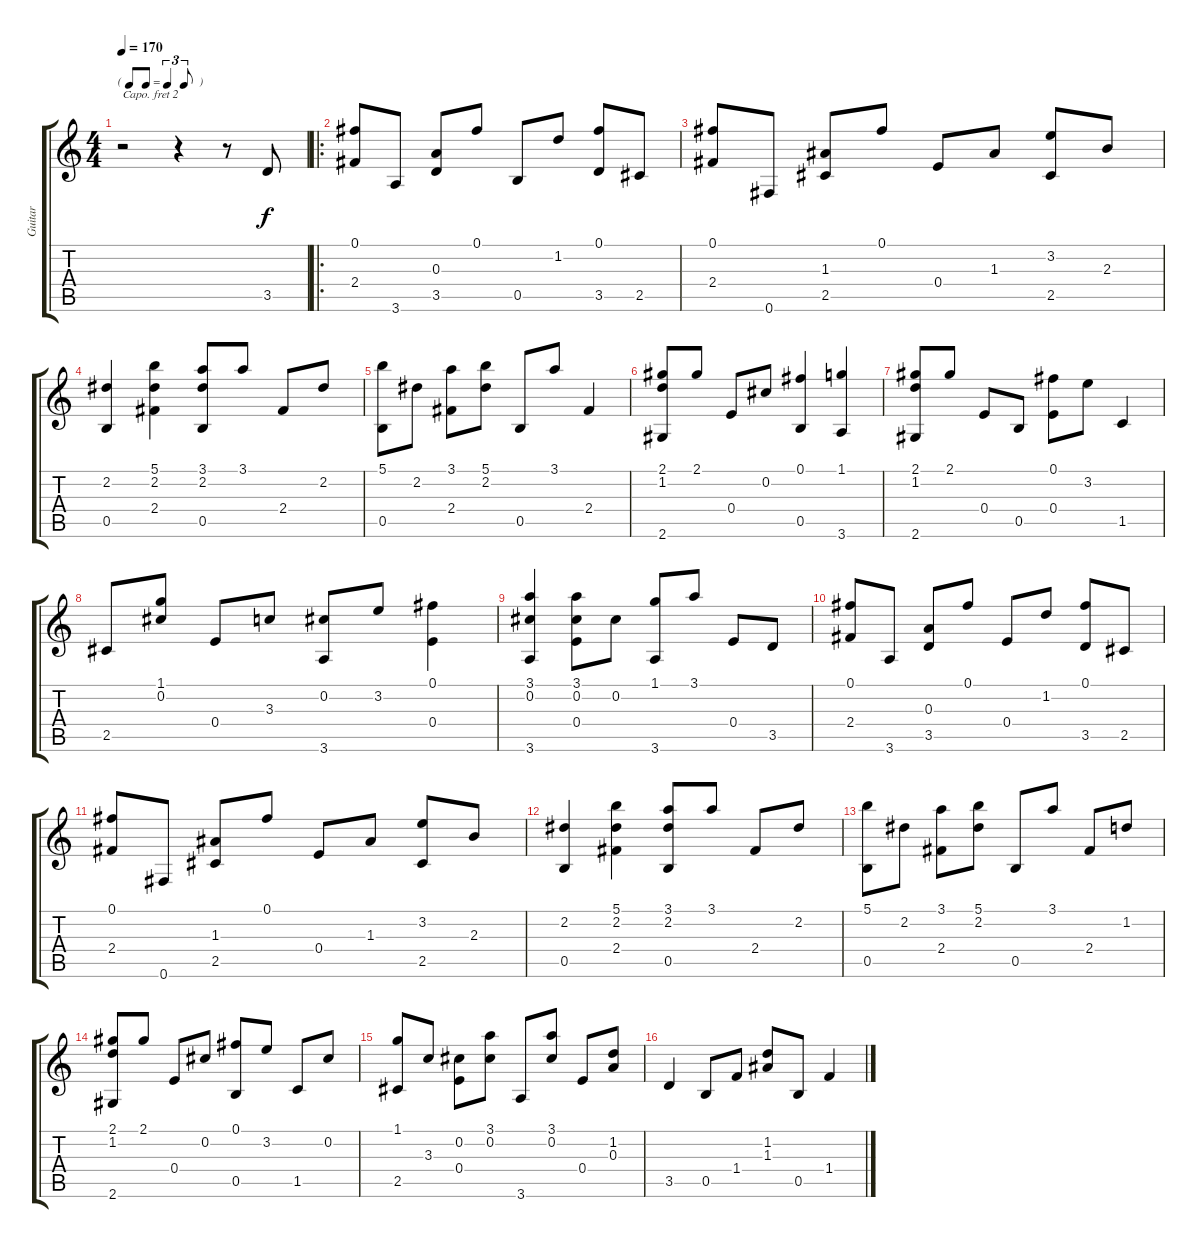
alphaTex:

\track ("Guitar" "Guitar") {instrument acousticguitarsteel}
\staff {score tabs}
\capo 2
\tuning (E4 B3 G3 D3 A2 E2) {hide}
\ts (4 4)
\tf triplet8th
\tempo 170
\clef g2
\ks c
r.2{dy f instrument acousticguitarsteel} r.4 r.8 3.5.8 |
\ro
(0.1 2.4).8 3.6.8 (0.3 3.5).8 0.1.8 0.5.8 1.2.8 (0.1 3.5).8 2.5.8 |
(0.1 2.4).8 0.6.8 (1.3 2.5).8 0.1.8 0.4.8 1.3.8 (3.2 2.5).8 2.3.8 |
(2.2 0.5).4 (5.1 2.2 2.4).4 (3.1 2.2 0.5).8 3.1.8 2.4.8 2.2.8 |
(5.1 0.5).8 2.2.8 (3.1 2.4).8 (5.1 2.2).8 0.5.8 3.1.8 2.4.4 |
(2.1 1.2 2.6).8 2.1.8 0.4.8 0.2.8 (0.1 0.5).4 (1.1 3.6).4 |
(2.1 1.2 2.6).8 2.1.8 0.4.8 0.5.8 (0.1 0.4).8 3.2.8 1.5.4 |
2.5.8 (1.1 0.2).8 0.4.8 3.3.8 (0.2 3.6).8 3.2.8 (0.1 0.4).4 |
(3.1 0.2 3.6).4 (3.1 0.2 0.4).8 0.2.8 (1.1 3.6).8 3.1.8 0.4.8 3.5.8 |
(0.1 2.4).8 3.6.8 (0.3 3.5).8 0.1.8 0.4.8 1.2.8 (0.1 3.5).8 2.5.8 |
(0.1 2.4).8 0.6.8 (1.3 2.5).8 0.1.8 0.4.8 1.3.8 (3.2 2.5).8 2.3.8 |
(2.2 0.5).4 (5.1 2.2 2.4).4 (3.1 2.2 0.5).8 3.1.8 2.4.8 2.2.8 |
(5.1 0.5).8 2.2.8 (3.1 2.4).8 (5.1 2.2).8 0.5.8 3.1.8 2.4.8 1.2.8 |
(2.1 1.2 2.6).8 2.1.8 0.4.8 0.2.8 (0.1 0.5).8 3.2.8 1.5.8 0.2.8 |
(1.1 2.5).8 3.3.8 (0.2 0.4).8 (3.1 0.2).8 3.6.8 (3.1 0.2).8 0.4.8 (1.2 0.3).8 |
3.5.4 0.5.8 1.4.8 (1.2 1.3).8 0.5.8 1.4.4
